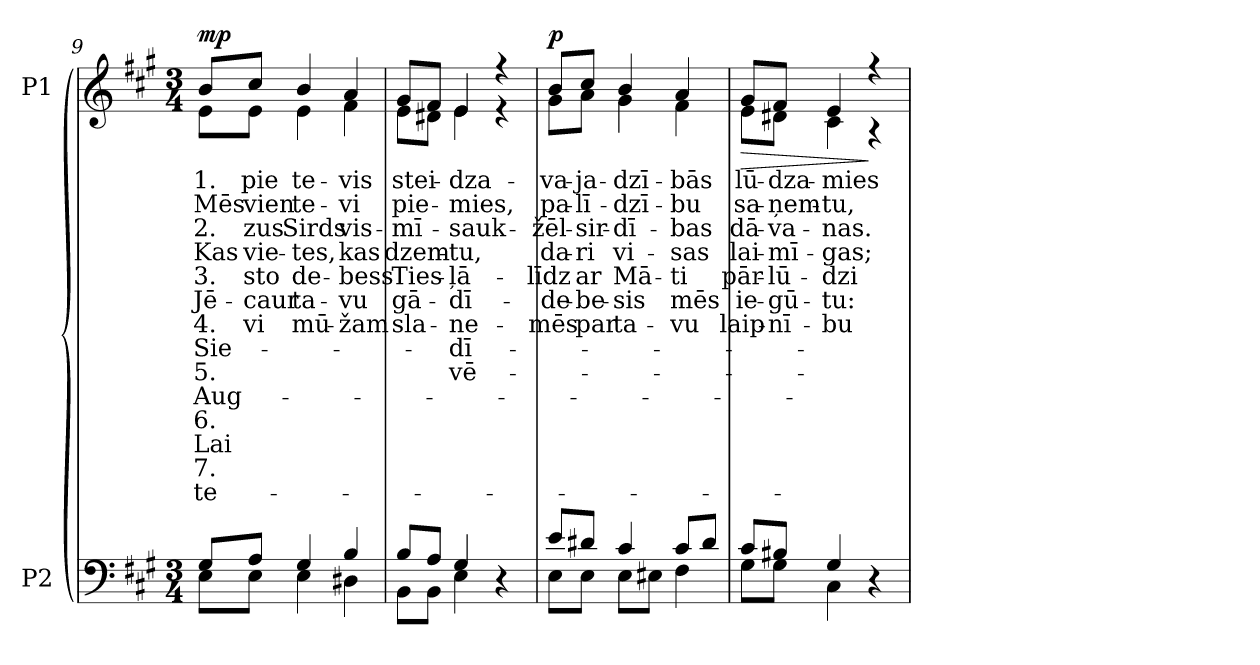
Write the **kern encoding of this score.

**kern	**kern	**text	**text	**text	**text	**text	**text	**text	**text	**text	**text	**text	**text	**text	**text	**dynam
*part2	*part1	*part1	*part1	*part1	*part1	*part1	*part1	*part1	*part1	*part1	*part1	*part1	*part1	*part1	*part1	*part1
*staff2	*staff1	*staff1	*staff1	*staff1	*staff1	*staff1	*staff1	*staff1	*staff1	*staff1	*staff1	*staff1	*staff1	*staff1	*staff1	*staff1
*I"P2	*I"P1	*	*	*	*	*	*	*	*	*	*	*	*	*	*	*
!!LO:LB:g=z
*clefF4	*clefG2	*	*	*	*	*	*	*	*	*	*	*	*	*	*	*
*k[f#c#g#]	*k[f#c#g#]	*	*	*	*	*	*	*	*	*	*	*	*	*	*	*
*A:	*A:	*	*	*	*	*	*	*	*	*	*	*	*	*	*	*
*M3/4	*M3/4	*	*	*	*	*	*	*	*	*	*	*	*	*	*	*
=9	=9	=9	=9	=9	=9	=9	=9	=9	=9	=9	=9	=9	=9	=9	=9	=9
*^	*	*	*	*	*	*	*	*	*	*	*	*	*	*	*	*
!	!	!	!LO:LY:b:color=#000000	!LO:LY:b:color=#000000	!LO:LY:b:color=#000000	!LO:LY:b:color=#000000	!LO:LY:b:color=#000000	!LO:LY:b:color=#000000	!LO:LY:b:color=#000000	!LO:LY:b:color=#000000	!LO:LY:b:color=#000000	!LO:LY:b:color=#000000	!LO:LY:b:color=#000000	!LO:LY:b:color=#000000	!LO:LY:b:color=#000000	!LO:LY:b:color=#000000	!
*	*	*^	*	*	*	*	*	*	*	*	*	*	*	*	*	*	*
8G#i/L	8Ei\L	8bi/L	8ei\L	1.	Mēs	2.	Kas	3.	-Jē-	4.	-Sie-	5.	-Aug-	6.	Lai	7.	te-	mp
!	!	!	!	!LO:LY:b:color=#000000	!LO:LY:b:color=#000000	!LO:LY:b:color=#000000	!LO:LY:b:color=#000000	!LO:LY:b:color=#000000	!LO:LY:b:color=#000000	!LO:LY:b:color=#000000	!	!	!	!	!	!	!	!
8Ai/J	8Ei\J	8cc#i/J	8ei\J	pie	vien	zus	vie-	sto	-caur	-vi	.	.	.	.	.	.	.	.
!	!	!	!	!LO:LY:b:color=#000000	!LO:LY:b:color=#000000	!LO:LY:b:color=#000000	!LO:LY:b:color=#000000	!LO:LY:b:color=#000000	!LO:LY:b:color=#000000	!LO:LY:b:color=#000000	!	!	!	!	!	!	!	!
4G#i/	4Ei\	4bi/	4ei\	te-	te-	Sirds	-tes,	-de-	-ta-	mū-	.	.	.	.	.	.	.	.
!	!	!	!	!LO:LY:b:color=#000000	!LO:LY:b:color=#000000	!LO:LY:b:color=#000000	!LO:LY:b:color=#000000	!LO:LY:b:color=#000000	!LO:LY:b:color=#000000	!LO:LY:b:color=#000000	!	!	!	!	!	!	!	!
4Bi/	4D#Xi\	4ai/	4f#i\	-vis	-vi	vis-	kas	bess	vu	žam	.	.	.	.	.	.	.	.
=10	=10	=10	=10	=10	=10	=10	=10	=10	=10	=10	=10	=10	=10	=10	=10	=10	=10	=10
!	!	!	!	!LO:LY:b:color=#000000	!LO:LY:b:color=#000000	!LO:LY:b:color=#000000	!LO:LY:b:color=#000000	!LO:LY:b:color=#000000	!LO:LY:b:color=#000000	!LO:LY:b:color=#000000	!	!	!	!	!	!	!	!
8Bi/L	8BBi\L	8g#i/L	8ei\L	stei-	pie-	-mī-	-dzem-	-Ties-	-gā-	-sla-	.	.	.	.	.	.	.	.
8Ai/J	8BBi\J	8f#i/J	8d#Xi\J	.	.	.	.	.	.	.	.	.	.	.	.	.	.	.
!	!	!	!	!LO:LY:b:color=#000000	!LO:LY:b:color=#000000	!LO:LY:b:color=#000000	!LO:LY:b:color=#000000	!LO:LY:b:color=#000000	!LO:LY:b:color=#000000	!LO:LY:b:color=#000000	!LO:LY:b:color=#000000	!LO:LY:b:color=#000000	!	!	!	!	!	!
4G#i/	4Ei\	4ei/	4ei\	-dza-	-mies,	-sauk-	-tu,	-ļā-	-dī-	-ne-	-dī-	-vē-	.	.	.	.	.	.
!	!	!	!	!LO:LY:b:color=#000000	!LO:LY:b:color=#000000	!LO:LY:b:color=#000000	!LO:LY:b:color=#000000	!LO:LY:b:color=#000000	!	!	!	!	!	!	!	!	!	!
4r	4ryy	4r	4r	kās	-bās,	si	bu	tu	.	.	.	.	.	.	.	.	.	.
=11	=11	=11	=11	=11	=11	=11	=11	=11	=11	=11	=11	=11	=11	=11	=11	=11	=11	=11
!	!	!	!	!LO:LY:b:color=#000000	!LO:LY:b:color=#000000	!LO:LY:b:color=#000000	!LO:LY:b:color=#000000	!LO:LY:b:color=#000000	!LO:LY:b:color=#000000	!LO:LY:b:color=#000000	!	!	!	!	!	!	!	!
8ei/L	8Ei\L	8bi/L	8g#i\L	va-	pa-	žēl-	-da-	līdz	-de-	mēs	.	.	.	.	.	.	.	p
!	!	!	!	!LO:LY:b:color=#000000	!LO:LY:b:color=#000000	!LO:LY:b:color=#000000	!LO:LY:b:color=#000000	!LO:LY:b:color=#000000	!LO:LY:b:color=#000000	!LO:LY:b:color=#000000	!	!	!	!	!	!	!	!
8d#Xi/J	8Ei\J	8cc#i/J	8ai\J	-ja-	-lī-	sir-	ri	-ar	be-	-par	.	.	.	.	.	.	.	.
!	!	!	!	!LO:LY:b:color=#000000	!LO:LY:b:color=#000000	!LO:LY:b:color=#000000	!LO:LY:b:color=#000000	!LO:LY:b:color=#000000	!LO:LY:b:color=#000000	!LO:LY:b:color=#000000	!	!	!	!	!	!	!	!
4c#i/	8Ei\L	4bi/	4g#i\	-dzī-	-dzī-	-dī-	-vi-	Mā-	-sis	-ta-	.	.	.	.	.	.	.	.
.	8E#Xi\J	.	.	.	.	.	.	.	.	.	.	.	.	.	.	.	.	.
!	!	!	!	!LO:LY:b:color=#000000	!LO:LY:b:color=#000000	!LO:LY:b:color=#000000	!LO:LY:b:color=#000000	!LO:LY:b:color=#000000	!LO:LY:b:color=#000000	!LO:LY:b:color=#000000	!	!	!	!	!	!	!	!
8c#i/L	4F#i\	4ai/	4f#i\	-bās	-bu	bas	sas	ti	mēs	-vu	.	.	.	.	.	.	.	.
8d#i/J	.	.	.	.	.	.	.	.	.	.	.	.	.	.	.	.	.	.
=12	=12	=12	=12	=12	=12	=12	=12	=12	=12	=12	=12	=12	=12	=12	=12	=12	=12	=12
!	!	!	!	!LO:LY:b:color=#000000	!LO:LY:b:color=#000000	!LO:LY:b:color=#000000	!LO:LY:b:color=#000000	!LO:LY:b:color=#000000	!LO:LY:b:color=#000000	!LO:LY:b:color=#000000	!	!	!	!	!	!	!	!LO:HP:b
8c#i/L	8G#i\L	8g#i/L	8ei\L	lū-	sa-	-dā-	-lai-	pār-	-ie-	-laip-	.	.	.	.	.	.	.	>
!	!	!	!	!LO:LY:b:color=#000000	!LO:LY:b:color=#000000	!LO:LY:b:color=#000000	!LO:LY:b:color=#000000	!LO:LY:b:color=#000000	!LO:LY:b:color=#000000	!LO:LY:b:color=#000000	!	!	!	!	!	!	!	!
8B#Xi/J	8G#i\J	8f#i/J	8d#Xi\J	-dza-	-ņem-	-va-	-mī-	-lū-	-gū-	-nī-	.	.	.	.	.	.	.	.
!	!	!	!	!LO:LY:b:color=#000000	!LO:LY:b:color=#000000	!LO:LY:b:color=#000000	!LO:LY:b:color=#000000	!LO:LY:b:color=#000000	!LO:LY:b:color=#000000	!LO:LY:b:color=#000000	!	!	!	!	!	!	!	!
4G#i/	4C#i\	4ei/	4c#i\	-mies	-tu,	nas.	gas;	dzi	tu:	-bu	.	.	.	.	.	.	.	.
!	!	!	!	!LO:LY:b:color=#000000	!LO:LY:b:color=#000000	!LO:LY:b:color=#000000	!LO:LY:b:color=#000000	!LO:LY:b:color=#000000	!LO:LY:b:color=#000000	!LO:LY:b:color=#000000	!	!	!	!	!	!	!	!
4r	4ryy	4r	4r	1.	2.	3.	4.	5.	6.	7.	.	.	.	.	.	.	.	]
*v	*v	*	*	*	*	*	*	*	*	*	*	*	*	*	*	*	*	*
*	*v	*v	*	*	*	*	*	*	*	*	*	*	*	*	*	*	*
=	=	=	=	=	=	=	=	=	=	=	=	=	=	=	=	=
*-	*-	*-	*-	*-	*-	*-	*-	*-	*-	*-	*-	*-	*-	*-	*-	*-
